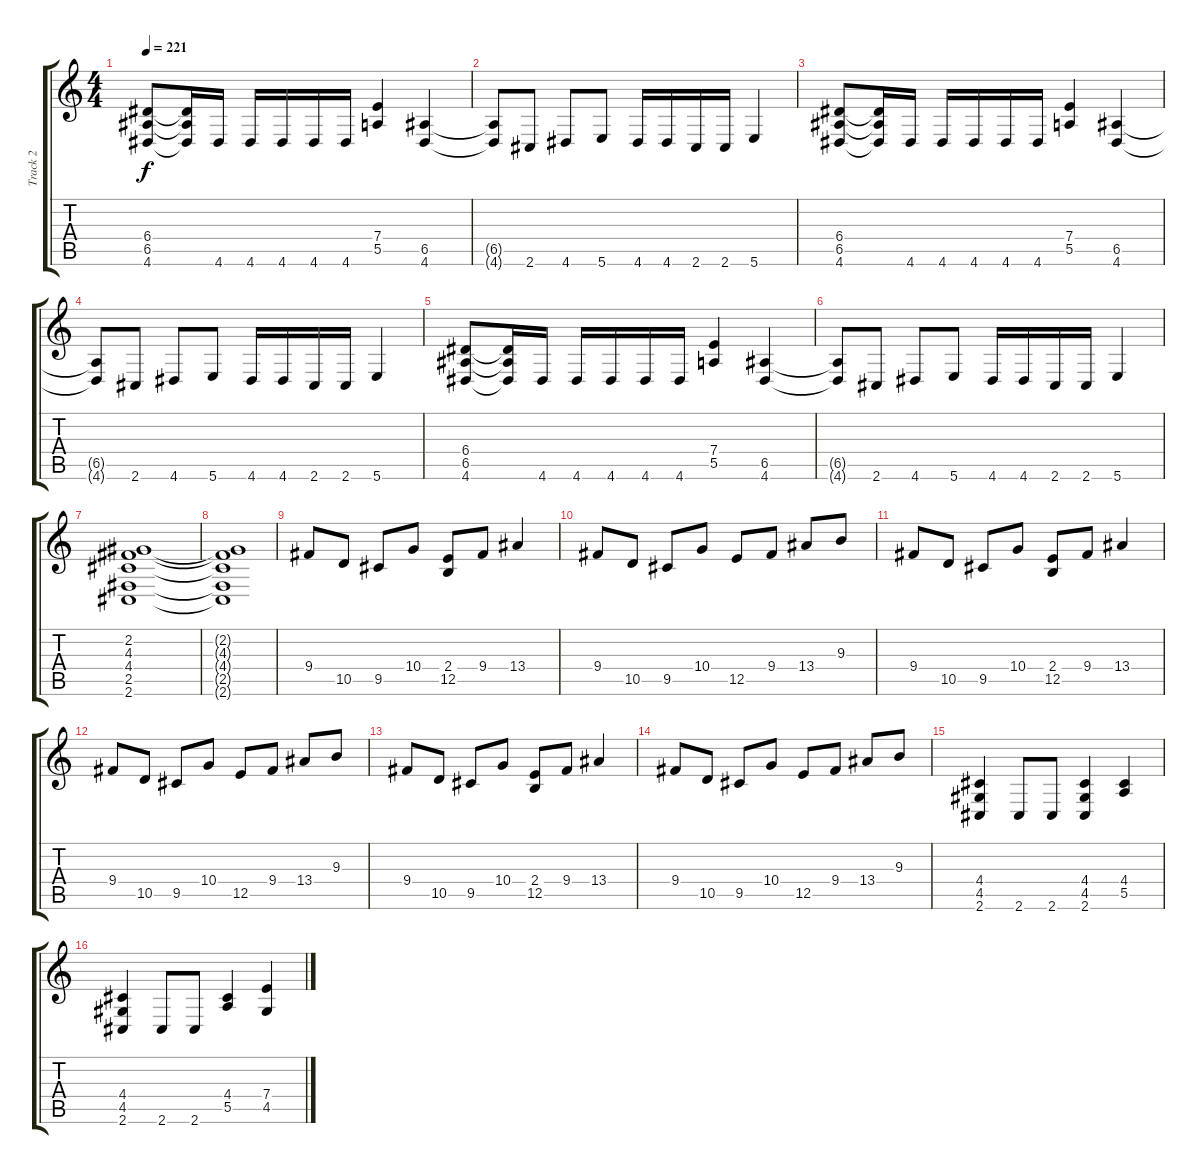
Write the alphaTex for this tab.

\track ("Track 2" "Track 2") {instrument distortionguitar}
\staff {score tabs}
\tuning (B3 Gb3 D3 A2 E2 B1) {hide}
\ts (4 4)
\tempo 221
\clef g2
\ks c
(6.4 6.5 4.6).8{dy f} (6.4{t} 6.5{t} 4.6{t}).16 4.6.16 4.6.16 4.6.16 4.6.16 4.6.16 (7.4 5.5).4 (6.5 4.6).4 |
(6.5{t} 4.6{t}).8 2.6.8 4.6.8 5.6.8 4.6.16 4.6.16 2.6.16 2.6.16 5.6.4 |
(6.4 6.5 4.6).8 (6.4{t} 6.5{t} 4.6{t}).16 4.6.16 4.6.16 4.6.16 4.6.16 4.6.16 (7.4 5.5).4 (6.5 4.6).4 |
(6.5{t} 4.6{t}).8 2.6.8 4.6.8 5.6.8 4.6.16 4.6.16 2.6.16 2.6.16 5.6.4 |
(6.4 6.5 4.6).8 (6.4{t} 6.5{t} 4.6{t}).16 4.6.16 4.6.16 4.6.16 4.6.16 4.6.16 (7.4 5.5).4 (6.5 4.6).4 |
(6.5{t} 4.6{t}).8 2.6.8 4.6.8 5.6.8 4.6.16 4.6.16 2.6.16 2.6.16 5.6.4 |
(2.2 4.3 4.4 2.5 2.6).1 |
(2.2{t} 4.3{t} 4.4{t} 2.5{t} 2.6{t}).1 |
9.4.8 10.5.8 9.5.8 10.4.8 (2.4 12.5).8 9.4.8 13.4.4 |
9.4.8 10.5.8 9.5.8 10.4.8 12.5.8 9.4.8 13.4.8 9.3.8 |
9.4.8 10.5.8 9.5.8 10.4.8 (2.4 12.5).8 9.4.8 13.4.4 |
9.4.8 10.5.8 9.5.8 10.4.8 12.5.8 9.4.8 13.4.8 9.3.8 |
9.4.8 10.5.8 9.5.8 10.4.8 (2.4 12.5).8 9.4.8 13.4.4 |
9.4.8 10.5.8 9.5.8 10.4.8 12.5.8 9.4.8 13.4.8 9.3.8 |
(4.4 4.5 2.6).4 2.6.8 2.6.8 (4.4 4.5 2.6).4 (4.4 5.5).4 |
(4.4 4.5 2.6).4 2.6.8 2.6.8 (4.4 5.5).4 (7.4 4.5).4
